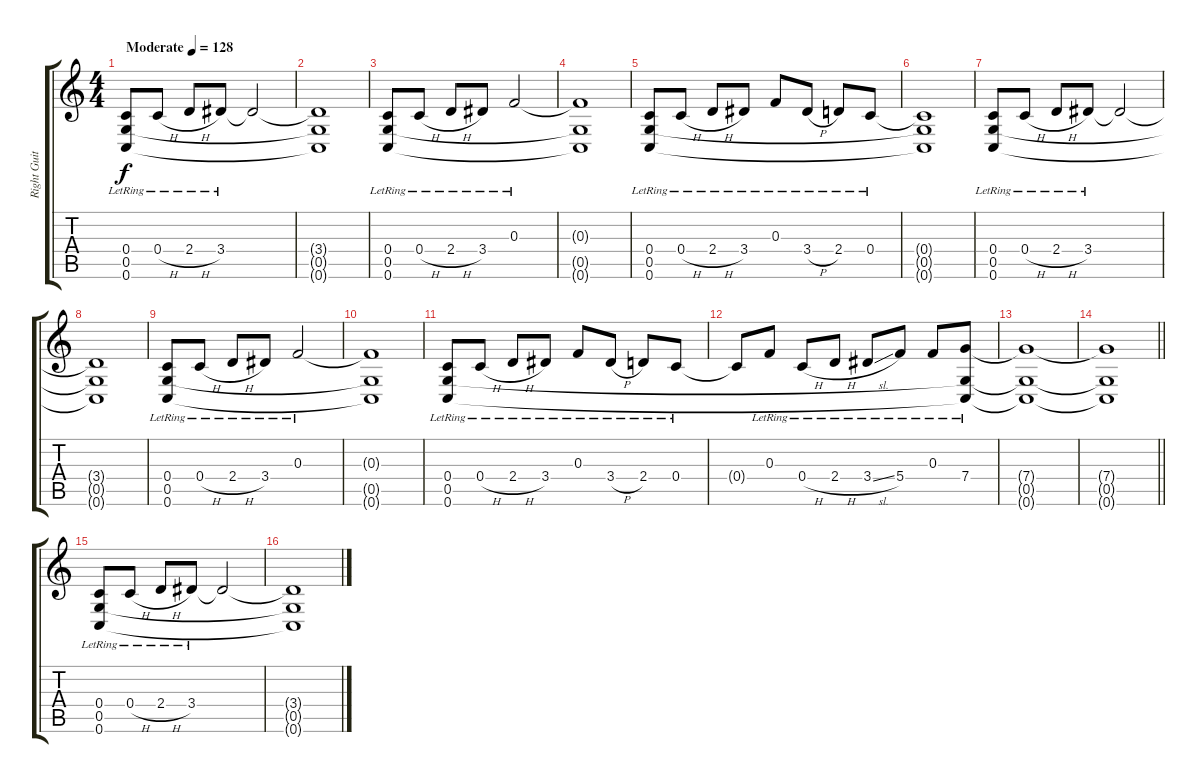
\track ("Right Guitar " "Right Guit") {instrument distortionguitar}
\staff {score tabs}
\tuning (D4 A3 F3 C3 G2 C2) {hide}
\ts (4 4)
\tempo (128 "Moderate")
\clef g2
\ks c
(0.4{lr} 0.5{lr} 0.6{lr}).8{dy f instrument distortionguitar} 0.4{h lr}.8 2.4{h lr}.8 3.4{lr}.8 3.4{t}.2 |
(3.4{t} 0.5{t} 0.6{t}).1 |
(0.4{lr} 0.5{lr} 0.6{lr}).8 0.4{h lr}.8 2.4{h lr}.8 3.4{lr}.8 0.3{lr}.2 |
(0.3{t} 0.5{t} 0.6{t}).1 |
(0.4{lr} 0.5{lr} 0.6{lr}).8 0.4{h lr}.8 2.4{h lr}.8 3.4{lr}.8 0.3{lr}.8 3.4{h lr}.8 2.4{lr}.8 0.4{lr}.8 |
(0.4{t} 0.5{t} 0.6{t}).1 |
(0.4{lr} 0.5{lr} 0.6{lr}).8 0.4{h lr}.8 2.4{h lr}.8 3.4{lr}.8 3.4{t}.2 |
(3.4{t} 0.5{t} 0.6{t}).1 |
(0.4{lr} 0.5{lr} 0.6{lr}).8 0.4{h lr}.8 2.4{h lr}.8 3.4{lr}.8 0.3{lr}.2 |
(0.3{t} 0.5{t} 0.6{t}).1 |
(0.4{lr} 0.5{lr} 0.6{lr}).8 0.4{h lr}.8 2.4{h lr}.8 3.4{lr}.8 0.3{lr}.8 3.4{h lr}.8 2.4{lr}.8 0.4{lr}.8 |
0.4{t}.8 0.3{lr}.8 0.4{h lr}.8 2.4{h lr}.8 3.4{sl lr}.8 5.4{lr}.8 0.3{lr}.8 (7.4{lr} 0.5{t} 0.6{t}).8 |
(7.4{t} 0.5{t} 0.6{t}).1 |
\barLineRight lightlight
(7.4{t} 0.5{t} 0.6{t}).1 |
(0.4{lr} 0.5{lr} 0.6{lr}).8 0.4{h lr}.8 2.4{h lr}.8 3.4{lr}.8 3.4{t}.2 |
(3.4{t} 0.5{t} 0.6{t}).1
